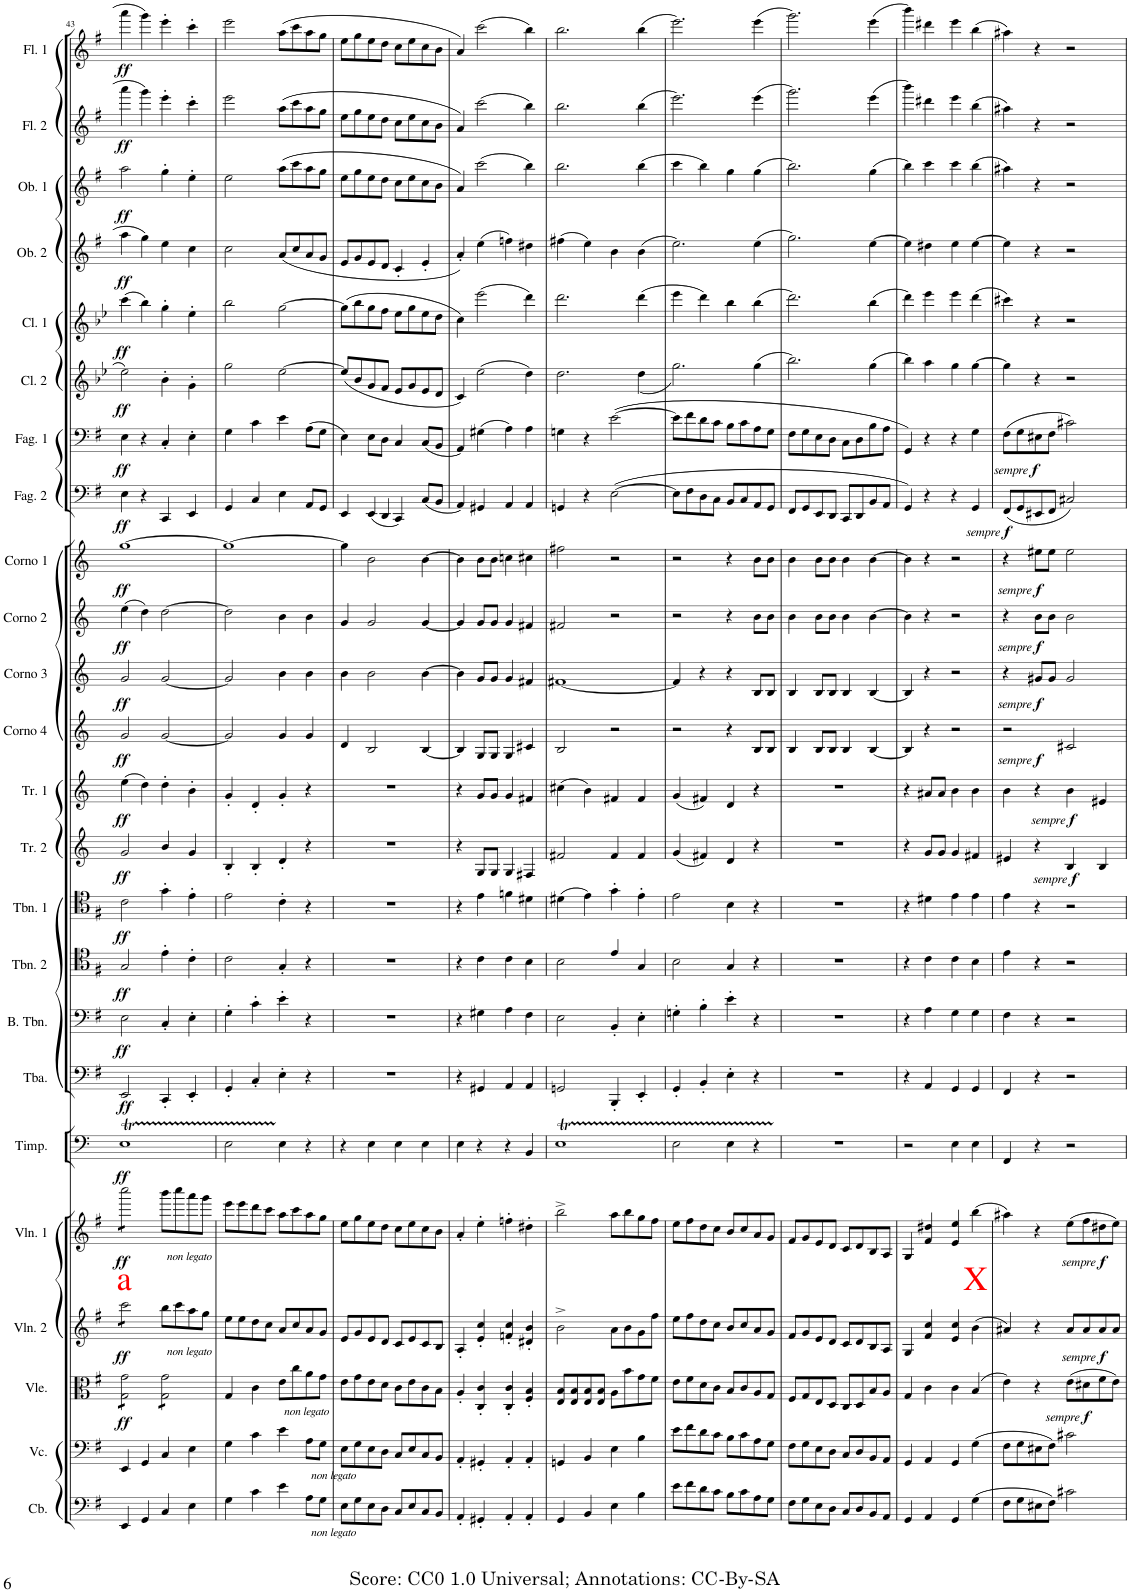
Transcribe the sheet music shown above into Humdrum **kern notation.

**kern	**kern	**kern	**dynam	**kern	**dynam	**kern	**text	**dynam	**kern	**dynam	**kern	**dynam	**kern	**dynam	**kern	**dynam	**kern	**dynam	**kern	**dynam	**kern	**dynam	**kern	**dynam	**kern	**dynam	**kern	**dynam	**kern	**dynam	**kern	**dynam	**kern	**dynam	**kern	**dynam	**kern	**dynam	**kern	**dynam	**kern	**dynam	**kern	**dynam	**kern	**dynam
*part24	*part23	*part22	*part22	*part21	*part21	*part20	*part20	*part20	*part19	*part19	*part18	*part18	*part17	*part17	*part16	*part16	*part15	*part15	*part14	*part14	*part13	*part13	*part12	*part12	*part11	*part11	*part10	*part10	*part9	*part9	*part8	*part8	*part7	*part7	*part6	*part6	*part5	*part5	*part4	*part4	*part3	*part3	*part2	*part2	*part1	*part1
*staff24	*staff23	*staff22	*staff22	*staff21	*staff21	*staff20	*staff20	*staff20	*staff19	*staff19	*staff18	*staff18	*staff17	*staff17	*staff16	*staff16	*staff15	*staff15	*staff14	*staff14	*staff13	*staff13	*staff12	*staff12	*staff11	*staff11	*staff10	*staff10	*staff9	*staff9	*staff8	*staff8	*staff7	*staff7	*staff6	*staff6	*staff5	*staff5	*staff4	*staff4	*staff3	*staff3	*staff2	*staff2	*staff1	*staff1
*I"Contrabassi	*I"Violoncelli	*I"Viole	*	*I"Violini 2	*	*I"Violini 1	*	*	*I"Timpani	*	*I"Tuba	*	*I"Bass Trombone	*	*I"Trombone Tenore 2	*	*I"Trombone Tenore 1	*	*I"Trombe in F 2	*	*I"Trombe in F 1	*	*I"Corno in F 4	*	*I"Corno in F 3	*	*I"Corno in F 2	*	*I"Corno in F 1	*	*I"Fagotto 2	*	*I"Fagotto 1	*	*I"Clarinetto in A 2	*	*I"Clarinetto in A 1	*	*I"Oboe 2	*	*I"Oboe 1	*	*I"Flauto 2	*	*I"Flauto 1	*
*I'Cb.	*I'Vc.	*I'Vle.	*	*I'Vln. 2	*	*I'Vln. 1	*	*	*I'Timp.	*	*I'Tba.	*	*I'B. Tbn.	*	*I'Tbn. 2	*	*I'Tbn. 1	*	*I'Tr. 2	*	*I'Tr. 1	*	*I'Corno 4	*	*I'Corno 3	*	*I'Corno 2	*	*I'Corno 1	*	*I'Fag. 2	*	*I'Fag. 1	*	*I'Cl. 2	*	*I'Cl. 1	*	*I'Ob. 2	*	*I'Ob. 1	*	*I'Fl. 2	*	*I'Fl. 1	*
!!LO:PB:g=z
*clefF4	*clefF4	*clefC3	*	*clefG2	*	*clefG2	*	*	*clefF4	*	*clefF4	*	*clefF4	*	*clefC4	*	*clefC4	*	*clefG2	*	*clefG2	*	*clefG2	*	*clefG2	*	*clefG2	*	*clefG2	*	*clefF4	*	*clefF4	*	*clefG2	*	*clefG2	*	*clefG2	*	*clefG2	*	*clefG2	*	*clefG2	*
*Trd7c12	*	*	*	*	*	*	*	*	*	*	*	*	*	*	*	*	*	*	*Trd-3c-5	*	*Trd-3c-5	*	*Trd4c7	*	*Trd4c7	*	*Trd4c7	*	*Trd4c7	*	*	*	*	*	*Trd2c3	*	*Trd2c3	*	*	*	*	*	*	*	*	*
*k[f#]	*k[f#]	*k[f#]	*	*k[f#]	*	*k[f#]	*	*	*k[]	*	*k[f#]	*	*k[f#]	*	*k[f#]	*	*k[f#]	*	*k[]	*	*k[]	*	*k[]	*	*k[]	*	*k[]	*	*k[]	*	*k[f#]	*	*k[f#]	*	*k[b-e-]	*	*k[b-e-]	*	*k[f#]	*	*k[f#]	*	*k[f#]	*	*k[f#]	*
*M2/2	*M2/2	*M2/2	*	*M2/2	*	*M2/2	*	*	*M2/2	*	*M2/2	*	*M2/2	*	*M2/2	*	*M2/2	*	*M2/2	*	*M2/2	*	*M2/2	*	*M2/2	*	*M2/2	*	*M2/2	*	*M2/2	*	*M2/2	*	*M2/2	*	*M2/2	*	*M2/2	*	*M2/2	*	*M2/2	*	*M2/2	*
*met(c|)	*met(c|)	*met(c|)	*	*met(c|)	*	*met(c|)	*	*	*met(c|)	*	*met(c|)	*	*met(c|)	*	*met(c|)	*	*met(c|)	*	*met(c|)	*	*met(c|)	*	*met(c|)	*	*met(c|)	*	*met(c|)	*	*met(c|)	*	*met(c|)	*	*met(c|)	*	*met(c|)	*	*met(c|)	*	*met(c|)	*	*met(c|)	*	*met(c|)	*	*met(c|)	*
=43	=43	=43	=43	=43	=43	=43	=43	=43	=43	=43	=43	=43	=43	=43	=43	=43	=43	=43	=43	=43	=43	=43	=43	=43	=43	=43	=43	=43	=43	=43	=43	=43	=43	=43	=43	=43	=43	=43	=43	=43	=43	=43	=43	=43	=43	=43
!	!	!	!LO:DY:b	!	!LO:DY:b	!	!LO:LY:b:color=#FF0000	!LO:DY:b	!	!LO:DY:b	!	!LO:DY:b	!	!LO:DY:b	!	!LO:DY:b	!	!LO:DY:b	!	!LO:DY:b	!	!LO:DY:b	!	!LO:DY:b	!	!LO:DY:b	!	!LO:DY:b	!	!LO:DY:b	!	!LO:DY:b	!	!LO:DY:b	!	!LO:DY:b	!	!LO:DY:b	!	!LO:DY:b	!	!LO:DY:b	!	!LO:DY:b	!	!LO:DY:b
*	*	*tremolo	*	*	*	*	*	*	*	*	*	*	*	*	*	*	*	*	*	*	*	*	*	*	*	*	*	*	*	*	*	*	*	*	*	*	*	*	*	*	*	*	*	*	*	*
*	*	*	*	*tremolo	*	*	*	*	*	*	*	*	*	*	*	*	*	*	*	*	*	*	*	*	*	*	*	*	*	*	*	*	*	*	*	*	*	*	*	*	*	*	*	*	*	*
*	*	*	*	*	*	*tremolo	*	*	*	*	*	*	*	*	*	*	*	*	*	*	*	*	*	*	*	*	*	*	*	*	*	*	*	*	*	*	*	*	*	*	*	*	*	*	*	*
4EE/	4EE/	8G\ 8g\L	ff	8ccc\L	ff	8cccc\L	a	ff	1Et	ff	2EE/	ff	2E\	ff	2G/	ff	2c\	ff	2g/	ff	(4ee\	ff	2g/	ff	2g/	ff	(4ee\	ff	[1gg	ff	4E\	ff	4E\	ff	2ee-\	ff	(4ccc\	ff	4aa\	ff	2aa\	ff	4aaa\	ff	4aaa\	ff
.	.	8G\ 8g\	.	8ccc\	.	8cccc\	.	.	.	.	.	.	.	.	.	.	.	.	.	.	.	.	.	.	.	.	.	.	.	.	.	.	.	.	.	.	.	.	.	.	.	.	.	.	.	.
4GG/	4GG/	8G\ 8g\	.	8ccc\	.	8cccc\	.	.	.	.	.	.	.	.	.	.	.	.	.	.	4dd\)	.	.	.	.	.	4dd\)	.	.	.	4r	.	4r	.	.	.	4bb-\)	.	4gg\	.	.	.	4ggg\	.	4ggg\	.
.	.	8G\ 8g\J	.	8ccc\J	.	8cccc\J	.	.	.	.	.	.	.	.	.	.	.	.	.	.	.	.	.	.	.	.	.	.	.	.	.	.	.	.	.	.	.	.	.	.	.	.	.	.	.	.
*	*	*	*	*	*	*Xtremolo	*	*	*	*	*	*	*	*	*	*	*	*	*	*	*	*	*	*	*	*	*	*	*	*	*	*	*	*	*	*	*	*	*	*	*	*	*	*	*	*
*	*	*	*	*Xtremolo	*	*	*	*	*	*	*	*	*	*	*	*	*	*	*	*	*	*	*	*	*	*	*	*	*	*	*	*	*	*	*	*	*	*	*	*	*	*	*	*	*	*
!	!	!	!	!	!	!LO:TX:b:i:t=non legato	!	!	!	!	!	!	!	!	!	!	!	!	!	!	!	!	!	!	!	!	!	!	!	!	!	!	!	!	!	!	!	!	!	!	!	!	!	!	!	!
!	!	!	!	!LO:TX:b:i:t=non legato	!	!	!	!	!	!	!	!	!	!	!	!	!	!	!	!	!	!	!	!	!	!	!	!	!	!	!	!	!	!	!	!	!	!	!	!	!	!	!	!	!	!
4C/	4C/	8G\ 8g\L	.	8bb\L	.	8bbb\L	.	.	.	.	4CC'/	.	4C'/	.	4e'\	.	4g'\	.	4b'/	.	4dd'\	.	[2g/	.	[2g/	.	[2dd\	.	.	.	4CC'/	.	4C'/	.	4b-'\	.	4gg'>\	.	4ee'>\	.	4gg'>\	.	4eee'\	.	4eee'\	.
.	.	8G\ 8g\	.	8ccc\	.	8cccc\	.	.	.	.	.	.	.	.	.	.	.	.	.	.	.	.	.	.	.	.	.	.	.	.	.	.	.	.	.	.	.	.	.	.	.	.	.	.	.	.
4E\	4E\	8G\ 8g\	.	8aa\	.	8aaa\	.	.	.	.	4EE'/	.	4E'\	.	4c'\	.	4e'\	.	4g'/	.	4b'\	.	.	.	.	.	.	.	.	.	4EE'/	.	4E'\	.	4g'\	.	4ee-'>\	.	4cc'>\	.	4ee'>\	.	4ccc'\	.	4ccc'\	.
.	.	8G\ 8g\J	.	8gg\J	.	8ggg\J	.	.	.	.	.	.	.	.	.	.	.	.	.	.	.	.	.	.	.	.	.	.	.	.	.	.	.	.	.	.	.	.	.	.	.	.	.	.	.	.
*	*	*Xtremolo	*	*	*	*	*	*	*	*	*	*	*	*	*	*	*	*	*	*	*	*	*	*	*	*	*	*	*	*	*	*	*	*	*	*	*	*	*	*	*	*	*	*	*	*
=44	=44	=44	=44	=44	=44	=44	=44	=44	=44	=44	=44	=44	=44	=44	=44	=44	=44	=44	=44	=44	=44	=44	=44	=44	=44	=44	=44	=44	=44	=44	=44	=44	=44	=44	=44	=44	=44	=44	=44	=44	=44	=44	=44	=44	=44	=44
4G\	4G\	4G/	.	8ee\L	.	8eee\L	.	.	2ETTT\	.	4GG'/	.	4G'\	.	2c\	.	2e\	.	4B'/	.	4g'/	.	2g/]	.	2g/]	.	2dd\]	.	1gg_	.	4GG/	.	4G\	.	2gg\	.	2bb-\	.	2cc\	.	2ee\	.	2eee\	.	2eee\	.
.	.	.	.	8ee\	.	8eee\	.	.	.	.	.	.	.	.	.	.	.	.	.	.	.	.	.	.	.	.	.	.	.	.	.	.	.	.	.	.	.	.	.	.	.	.	.	.	.	.
4c\	4c\	4c\	.	8dd\	.	8ddd\	.	.	.	.	4C'/	.	4c'\	.	.	.	.	.	4B'/	.	4d'/	.	.	.	.	.	.	.	.	.	4C/	.	4c\	.	.	.	.	.	.	.	.	.	.	.	.	.
.	.	.	.	8cc\J	.	8ccc\J	.	.	.	.	.	.	.	.	.	.	.	.	.	.	.	.	.	.	.	.	.	.	.	.	.	.	.	.	.	.	.	.	.	.	.	.	.	.	.	.
!	!	!LO:TX:b:i:t=non legato	!	!	!	!	!	!	!	!	!	!	!	!	!	!	!	!	!	!	!	!	!	!	!	!	!	!	!	!	!	!	!	!	!	!	!	!	!	!	!	!	!	!	!	!
4e\	4e\	8e\L	.	8a/L	.	8aa\L	.	.	4E\	.	4E'\	.	4e'\	.	4G'/	.	4c'\	.	4d'/	.	4g'/	.	4g/	.	4b\	.	4b\	.	.	.	4E\	.	4e\	.	[2ee-\	.	[2gg\	.	(8a/L	.	(8aa\L	.	(8aa\L	.	(8aa\L	.
.	.	8cc\	.	8cc/	.	8ccc\	.	.	.	.	.	.	.	.	.	.	.	.	.	.	.	.	.	.	.	.	.	.	.	.	.	.	.	.	.	.	.	.	8cc/	.	8ccc\	.	8ccc\	.	8ccc\	.
!	!LO:TX:b:i:t=non legato	!	!	!	!	!	!	!	!	!	!	!	!	!	!	!	!	!	!	!	!	!	!	!	!	!	!	!	!	!	!	!	!	!	!	!	!	!	!	!	!	!	!	!	!	!
!LO:TX:b:i:t=non legato	!	!	!	!	!	!	!	!	!	!	!	!	!	!	!	!	!	!	!	!	!	!	!	!	!	!	!	!	!	!	!	!	!	!	!	!	!	!	!	!	!	!	!	!	!	!
8A\L	8A\L	8a\	.	8a/	.	8aa\	.	.	4r	.	4r	.	4r	.	4r	.	4r	.	4r	.	4r	.	4g/	.	4b\	.	4b\	.	.	.	8AA/L	.	(8A\L	.	.	.	.	.	8a/	.	8aa\	.	8aa\	.	8aa\	.
8G\J	8G\J	8g\J	.	8g/J	.	8gg\J	.	.	.	.	.	.	.	.	.	.	.	.	.	.	.	.	.	.	.	.	.	.	.	.	8GG/J	.	8G\J	.	.	.	.	.	8g/J	.	8gg\J	.	8gg\J	.	8gg\J	.
=45	=45	=45	=45	=45	=45	=45	=45	=45	=45	=45	=45	=45	=45	=45	=45	=45	=45	=45	=45	=45	=45	=45	=45	=45	=45	=45	=45	=45	=45	=45	=45	=45	=45	=45	=45	=45	=45	=45	=45	=45	=45	=45	=45	=45	=45	=45
8E\L	8E\L	8e\L	.	8e/L	.	8ee\L	.	.	4r	.	1r	.	1r	.	1r	.	1r	.	1r	.	1r	.	4d/	.	4b\	.	4g/	.	4gg\]	.	4EE/	.	4E\)	.	(8ee-/L]	.	(8gg\L]	.	8e/L	.	8ee\L	.	8ee\L	.	8ee\L	.
8G\	8G\	8g\	.	8g/	.	8gg\	.	.	.	.	.	.	.	.	.	.	.	.	.	.	.	.	.	.	.	.	.	.	.	.	.	.	.	.	8b-/	.	8bb-\	.	8g/	.	8gg\	.	8gg\	.	8gg\	.
8E\	8E\	8e\	.	8e/	.	8ee\	.	.	4E\	.	.	.	.	.	.	.	.	.	.	.	.	.	2B/	.	2b\	.	2g/	.	2b\	.	(<8EE/L	.	8E\L	.	8g/	.	8gg\	.	8e/	.	8ee\	.	8ee\	.	8ee\	.
8D\J	8D\J	8d\J	.	8d/J	.	8dd\J	.	.	.	.	.	.	.	.	.	.	.	.	.	.	.	.	.	.	.	.	.	.	.	.	8DD/J	.	8D\J	.	8f/J	.	8ff\J	.	8d/J	.	8dd\J	.	8dd\J	.	8dd\J	.
8C/L	8C/L	8c\L	.	8c/L	.	8cc\L	.	.	4E\	.	.	.	.	.	.	.	.	.	.	.	.	.	.	.	.	.	.	.	.	.	4CC/)	.	4C/	.	8e-/L	.	8ee-\L	.	4c'/	.	8cc\L	.	8cc\L	.	8cc\L	.
8E/	8E/	8e\	.	8e/	.	8ee\	.	.	.	.	.	.	.	.	.	.	.	.	.	.	.	.	.	.	.	.	.	.	.	.	.	.	.	.	8g/	.	8gg\	.	.	.	8ee\	.	8ee\	.	8ee\	.
8C/	8C/	8c\	.	8c/	.	8cc\	.	.	4E\	.	.	.	.	.	.	.	.	.	.	.	.	.	[4B/	.	[4b\	.	[4g/	.	[4b\	.	(8C/L	.	(8C/L	.	8e-/	.	8ee-\	.	4e'/	.	8cc\	.	8cc\	.	8cc\	.
8BB/J	8BB/J	8B\J	.	8B/J	.	8b\J	.	.	.	.	.	.	.	.	.	.	.	.	.	.	.	.	.	.	.	.	.	.	.	.	8BB/J	.	8BB/J	.	8d/J	.	8dd\J	.	.	.	8b\J	.	8b\J	.	8b\J	.
=46	=46	=46	=46	=46	=46	=46	=46	=46	=46	=46	=46	=46	=46	=46	=46	=46	=46	=46	=46	=46	=46	=46	=46	=46	=46	=46	=46	=46	=46	=46	=46	=46	=46	=46	=46	=46	=46	=46	=46	=46	=46	=46	=46	=46	=46	=46
4AA'/	4AA'/	4A'/	.	4A'/	.	4a'/	.	.	4E\	.	4r	.	4r	.	4r	.	4r	.	4r	.	4r	.	4B/]	.	4b\]	.	4g/]	.	4b\]	.	4AA/)	.	4AA/)	.	4c/)	.	4cc\)	.	4a'/)	.	4a/)	.	4a/)	.	4a/)	.
4GG#X'/	4GG#X'/	4C/' 4c/'	.	4e/' 4cc/'	.	4ee'\	.	.	4r	.	4GG#X/	.	4G#X\	.	4c\	.	4e\	.	8G/L	.	8g/L	.	8G/L	.	8g/L	.	8g/L	.	8b\L	.	4GG#X/	.	(4G#X\	.	(2ee-\	.	(2eee-\	.	(4ee\	.	(2ccc\	.	(2ccc\	.	(2ccc\	.
.	.	.	.	.	.	.	.	.	.	.	.	.	.	.	.	.	.	.	8G/J	.	8g/J	.	8G/J	.	8g/J	.	8g/J	.	8b\J	.	.	.	.	.	.	.	.	.	.	.	.	.	.	.	.	.
4AA'/	4AA'/	4C/' 4c/'	.	4fn/' 4cc/'	.	4ffn'\	.	.	4r	.	4AA/	.	4A\	.	4c\	.	4fn\	.	4G/	.	4g/	.	4G/	.	4g/	.	4g/	.	4ccn\	.	4AA/	.	4A\)	.	.	.	.	.	4ffn\)	.	.	.	.	.	.	.
4AA'/	4AA'/	4F#/' 4B/'	.	4d#X/' 4b/'	.	4dd#X'\	.	.	4BB/	.	4AA/	.	4F#\	.	4B\	.	4d#X\	.	4F#X/	.	4f#X/	.	4c#X/	.	4f#X/	.	4f#X/	.	4cc#X\	.	4AA/	.	4A\	.	4dd\)	.	4ddd\)	.	4dd#X\	.	4bb\)	.	4bb\)	.	4bb\)	.
=47	=47	=47	=47	=47	=47	=47	=47	=47	=47	=47	=47	=47	=47	=47	=47	=47	=47	=47	=47	=47	=47	=47	=47	=47	=47	=47	=47	=47	=47	=47	=47	=47	=47	=47	=47	=47	=47	=47	=47	=47	=47	=47	=47	=47	=47	=47
4GG/	4GGn/	8E/ 8B/L	.	2b^\	.	2bb^\	.	.	1Et	.	2GGn/	.	2E\	.	2B\	.	(4d#X\	.	2f#X/	.	(4cc#X\	.	2B/	.	[1f#X	.	2f#X/	.	2ff#X\	.	4GGn/	.	4Gn\	.	2.dd\	.	2.ddd\	.	(4ff#X\	.	2.bb\	.	2.bb\	.	2.bb\	.
.	.	8E/ 8B/	.	.	.	.	.	.	.	.	.	.	.	.	.	.	.	.	.	.	.	.	.	.	.	.	.	.	.	.	.	.	.	.	.	.	.	.	.	.	.	.	.	.	.	.
4BB/	4BB/	8E/ 8B/	.	.	.	.	.	.	.	.	.	.	.	.	.	.	4e\)	.	.	.	4b\)	.	.	.	.	.	.	.	.	.	4r	.	4r	.	.	.	.	.	4ee\)	.	.	.	.	.	.	.
.	.	8E/ 8B/J	.	.	.	.	.	.	.	.	.	.	.	.	.	.	.	.	.	.	.	.	.	.	.	.	.	.	.	.	.	.	.	.	.	.	.	.	.	.	.	.	.	.	.	.
4E\	4E\	8A\L	.	8a\L	.	8aa\L	.	.	.	.	4BBB'/	.	4BB'/	.	4e'/	.	4g'\	.	4f#/	.	4f#X/	.	2r	.	.	.	2r	.	2r	.	([2E\	.	([2e\	.	.	.	.	.	4b\	.	.	.	.	.	.	.
.	.	8b\	.	8b\	.	8bb\	.	.	.	.	.	.	.	.	.	.	.	.	.	.	.	.	.	.	.	.	.	.	.	.	.	.	.	.	.	.	.	.	.	.	.	.	.	.	.	.
4B\	4B\	8g\	.	8g\	.	8gg\	.	.	.	.	4EE'/	.	4E'\	.	4G'/	.	4e'\	.	4f#/	.	4f#/	.	.	.	.	.	.	.	.	.	.	.	.	.	(<4dd\	.	(4ddd\	.	(4b\	.	(>4bb\	.	(4bb\	.	(4bb\	.
.	.	8f#\J	.	8ff#\J	.	8ff#\J	.	.	.	.	.	.	.	.	.	.	.	.	.	.	.	.	.	.	.	.	.	.	.	.	.	.	.	.	.	.	.	.	.	.	.	.	.	.	.	.
=48	=48	=48	=48	=48	=48	=48	=48	=48	=48	=48	=48	=48	=48	=48	=48	=48	=48	=48	=48	=48	=48	=48	=48	=48	=48	=48	=48	=48	=48	=48	=48	=48	=48	=48	=48	=48	=48	=48	=48	=48	=48	=48	=48	=48	=48	=48
8e\L	8e\L	8e\L	.	8ee\L	.	8ee\L	.	.	2E\	.	4GG'/	.	4Gn'\	.	2B\	.	2e\	.	(4g/	.	(4g/	.	2r	.	4f#/]	.	2r	.	2r	.	8E\L]	.	8e\L]	.	2.gg\)	.	4eee-\	.	2.ee\)	.	4ccc\	.	2.eee\)	.	2.eee\)	.
8f#\	8f#\	8f#\	.	8ff#\	.	8ff#\	.	.	.	.	.	.	.	.	.	.	.	.	.	.	.	.	.	.	.	.	.	.	.	.	8F#\	.	8f#\	.	.	.	.	.	.	.	.	.	.	.	.	.
8d\	8d\	8d\	.	8dd\	.	8dd\	.	.	.	.	4BB'/	.	4B'\	.	.	.	.	.	4f#X/)	.	4f#X/)	.	.	.	4r	.	.	.	.	.	8D\	.	8d\	.	.	.	4ddd\)	.	.	.	4bb\)	.	.	.	.	.
8c\J	8c\J	8c\J	.	8cc\J	.	8cc\J	.	.	.	.	.	.	.	.	.	.	.	.	.	.	.	.	.	.	.	.	.	.	.	.	8C\J	.	8c\J	.	.	.	.	.	.	.	.	.	.	.	.	.
8B\L	8B\L	8B/L	.	8b/L	.	8b/L	.	.	4E\	.	4E'\	.	4e'\	.	4G/	.	4B\	.	4d/	.	4d/	.	4r	.	4r	.	4r	.	4r	.	8BB/L	.	8B\L	.	.	.	4bb-\	.	.	.	4gg\	.	.	.	.	.
8c\	8c\	8c/	.	8cc/	.	8cc/	.	.	.	.	.	.	.	.	.	.	.	.	.	.	.	.	.	.	.	.	.	.	.	.	8C/	.	8c\	.	.	.	.	.	.	.	.	.	.	.	.	.
8A\	8A\	8A/	.	8a/	.	8a/	.	.	4r	.	4r	.	4r	.	4r	.	4r	.	4r	.	4r	.	8B/L	.	8B/L	.	8b\L	.	8b\L	.	8AA/	.	8A\	.	(4gg\	.	(>4bb-\	.	(4ee\	.	(4gg\	.	(4eee\	.	(4eee\	.
8G\J	8G\J	8G/J	.	8g/J	.	8g/J	.	.	.	.	.	.	.	.	.	.	.	.	.	.	.	.	8B/J	.	8B/J	.	8b\J	.	8b\J	.	8GG/J	.	8G\J	.	.	.	.	.	.	.	.	.	.	.	.	.
=49	=49	=49	=49	=49	=49	=49	=49	=49	=49	=49	=49	=49	=49	=49	=49	=49	=49	=49	=49	=49	=49	=49	=49	=49	=49	=49	=49	=49	=49	=49	=49	=49	=49	=49	=49	=49	=49	=49	=49	=49	=49	=49	=49	=49	=49	=49
8F#\L	8F#\L	8F#/L	.	8f#/L	.	8f#/L	.	.	1r	.	1r	.	1r	.	1r	.	1r	.	1r	.	1r	.	4B/	.	4B/	.	4b\	.	4b\	.	8FF#/L	.	8F#\L	.	2.bb-\)	.	2.ddd\)	.	2.gg\)	.	2.bb\)	.	2.ggg\)	.	2.ggg\)	.
8G\	8G\	8G/	.	8g/	.	8g/	.	.	.	.	.	.	.	.	.	.	.	.	.	.	.	.	.	.	.	.	.	.	.	.	8GG/	.	8G\	.	.	.	.	.	.	.	.	.	.	.	.	.
8E\	8E\	8E/	.	8e/	.	8e/	.	.	.	.	.	.	.	.	.	.	.	.	.	.	.	.	8B/L	.	8B/L	.	8b\L	.	8b\L	.	8EE/	.	8E\	.	.	.	.	.	.	.	.	.	.	.	.	.
8D\J	8D\J	8D/J	.	8d/J	.	8d/J	.	.	.	.	.	.	.	.	.	.	.	.	.	.	.	.	8B/J	.	8B/J	.	8b\J	.	8b\J	.	8DD/J	.	8D\J	.	.	.	.	.	.	.	.	.	.	.	.	.
8C/L	8C/L	8C/L	.	8c/L	.	8c/L	.	.	.	.	.	.	.	.	.	.	.	.	.	.	.	.	4B/	.	4B/	.	4b\	.	4b\	.	8CC/L	.	8C\L	.	.	.	.	.	.	.	.	.	.	.	.	.
8D/	8D/	8D/	.	8d/	.	8d/	.	.	.	.	.	.	.	.	.	.	.	.	.	.	.	.	.	.	.	.	.	.	.	.	8DD/	.	8D\	.	.	.	.	.	.	.	.	.	.	.	.	.
8BB/	8BB/	8B/	.	8B/	.	8B/	.	.	.	.	.	.	.	.	.	.	.	.	.	.	.	.	[4B/	.	[4B/	.	[4b\	.	[4b\	.	8BB/	.	8B\	.	(4gg\	.	(4bb-\	.	[4ee\	.	(>4gg\	.	(4eee\	.	(4eee\	.
8AA/J	8AA/J	8A/J	.	8A/J	.	8A/J	.	.	.	.	.	.	.	.	.	.	.	.	.	.	.	.	.	.	.	.	.	.	.	.	8AA/J	.	8A\J	.	.	.	.	.	.	.	.	.	.	.	.	.
=50	=50	=50	=50	=50	=50	=50	=50	=50	=50	=50	=50	=50	=50	=50	=50	=50	=50	=50	=50	=50	=50	=50	=50	=50	=50	=50	=50	=50	=50	=50	=50	=50	=50	=50	=50	=50	=50	=50	=50	=50	=50	=50	=50	=50	=50	=50
4GG/	4GG/	4G/	.	4G/	.	4G/	.	.	2r	.	4r	.	4r	.	4r	.	4r	.	4r	.	4r	.	4B/]	.	4B/]	.	4b\]	.	4b\]	.	4GG/)	.	4GG/)	.	4bb-\)	.	4ddd\)	.	4ee\]	.	4bb\)	.	4bbb\)	.	4bbb\)	.
4AA/	4AA/	4c\	.	4f#/ 4cc/	.	4f#/ 4dd#X/	.	.	.	.	4AA/	.	4A\	.	4c\	.	4d#X\	.	8g/L	.	8a#X/L	.	4r	.	4r	.	4r	.	4r	.	4r	.	4r	.	4aa\	.	4eee-\	.	4dd#X\	.	4ccc\	.	4ddd#X\	.	4ddd#X\	.
.	.	.	.	.	.	.	.	.	.	.	.	.	.	.	.	.	.	.	8g/J	.	8a#/J	.	.	.	.	.	.	.	.	.	.	.	.	.	.	.	.	.	.	.	.	.	.	.	.	.
4GG/	4GG/	4c\	.	4e/ 4cc/	.	4e/ 4ee/	.	.	4E\	.	4GG/	.	4G\	.	4c\	.	4e\	.	4g/	.	4b\	.	2r	.	2r	.	2r	.	2r	.	4r	.	4r	.	4gg\	.	4eee-\	.	4ee\	.	4ccc\	.	4eee\	.	4eee\	.
!	!	!	!	!	!	!	!LO:LY:b:color=#FF0000	!	!	!	!	!	!	!	!	!	!	!	!	!	!	!	!	!	!	!	!	!	!	!	!	!	!	!	!	!	!	!	!	!	!	!	!	!	!	!
(4G\	(4G\	(4B/	.	(4b\	.	(4bb\	X	.	4E\	.	4GG/	.	4G\	.	4B\	.	4e\	.	4f#X/	.	4b\	.	.	.	.	.	.	.	.	.	4GG/	.	4G\	.	[4gg\	.	(>4ddd\	.	[4ee\	.	(>4bb\	.	(4bb\	.	(4bb\	.
=51	=51	=51	=51	=51	=51	=51	=51	=51	=51	=51	=51	=51	=51	=51	=51	=51	=51	=51	=51	=51	=51	=51	=51	=51	=51	=51	=51	=51	=51	=51	=51	=51	=51	=51	=51	=51	=51	=51	=51	=51	=51	=51	=51	=51	=51	=51
!	!	!	!	!	!	!	!	!	!	!	!	!	!	!	!	!	!	!	!	!	!	!	!	!	!	!	!	!	!	!	!	!LO:DY:b	!	!	!	!	!	!	!	!	!	!	!	!	!	!
!	!	!	!	!	!	!	!	!	!	!	!	!	!	!	!	!	!	!	!	!	!	!	!	!	!	!	!	!	!	!	!	!LO:DY:n=1:b	!	!LO:DY:b	!	!	!	!	!	!	!	!	!	!	!	!
!	!	!	!	!	!	!	!	!	!	!	!	!	!	!	!	!	!	!	!	!	!	!	!	!	!	!	!	!	!	!	!	!	!	!LO:DY:n=1:b	!	!	!	!	!	!	!	!	!	!	!	!
*	*	*	*	*	*	*	*	*	*	*	*	*	*	*	*	*	*	*	*	*	*	*	*^	*	*	*	*	*	*	*	*	*	*	*	*	*	*	*	*	*	*	*	*	*	*	*
8F#\L	8F#\L	4e\)	.	4a#X/)	.	4aa#X\)	.	.	4FF/	.	4FF#/	.	4F#\	.	4e\	.	4e\	.	4e#X/	.	4b\	.	2r	4ryy	.	4r	.	4r	.	4r	.	(8FF#/L	other-dynamics f	(8F#\L	other-dynamics f	4gg\]	.	4ccc#X\)	.	4ee\]	.	4aa#X\)	.	4aa#X\)	.	4aa#X\)	.
8G\	8G\	.	.	.	.	.	.	.	.	.	.	.	.	.	.	.	.	.	.	.	.	.	.	.	.	.	.	.	.	.	.	8GG/	.	8G\	.	.	.	.	.	.	.	.	.	.	.	.	.
!	!	!	!	!	!	!	!	!	!	!	!	!	!	!	!	!	!	!	!	!	!	!	!	!	!LO:DY:b	!	!	!	!	!	!	!	!	!	!	!	!	!	!	!	!	!	!	!	!	!	!
!	!	!	!	!	!	!	!	!	!	!	!	!	!	!	!	!	!	!	!	!	!	!	!	!	!LO:DY:n=1:b	!	!LO:DY:b	!	!	!	!	!	!	!	!	!	!	!	!	!	!	!	!	!	!	!	!
!	!	!	!	!	!	!	!	!	!	!	!	!	!	!	!	!	!	!	!	!	!	!	!	!	!	!	!LO:DY:n=1:b	!	!LO:DY:b	!	!	!	!	!	!	!	!	!	!	!	!	!	!	!	!	!	!
!	!	!	!	!	!	!	!	!	!	!	!	!	!	!	!	!	!	!	!	!	!	!	!	!	!	!	!	!	!LO:DY:n=1:b	!	!LO:DY:b	!	!	!	!	!	!	!	!	!	!	!	!	!	!	!	!
!	!	!	!	!	!	!	!	!	!	!	!	!	!	!	!	!	!	!	!	!	!	!	!	!	!	!	!	!	!	!	!LO:DY:n=1:b	!	!	!	!	!	!	!	!	!	!	!	!	!	!	!	!
8E#X\	8E#X\	4r	.	4r	.	4r	.	.	4r	.	4r	.	4r	.	4r	.	4r	.	4r	.	4r	.	.	2.ryy	other-dynamics f	8g#X/L	other-dynamics f	8b\L	other-dynamics f	8ee#X\L	other-dynamics f	8EE#X/	.	8E#X\	.	4r	.	4r	.	4r	.	4r	.	4r	.	4r	.
8F#\J)	8F#\J)	.	.	.	.	.	.	.	.	.	.	.	.	.	.	.	.	.	.	.	.	.	.	.	.	8g#/J	.	8b\J	.	8ee#\J	.	8FF#/J	.	8F#\J	.	.	.	.	.	.	.	.	.	.	.	.	.
!	!	!	!	!	!	!	!	!	!	!	!	!	!	!	!	!	!	!	!	!LO:DY:b	!	!	!	!	!	!	!	!	!	!	!	!	!	!	!	!	!	!	!	!	!	!	!	!	!	!	!
!	!	!	!	!	!	!	!	!	!	!	!	!	!	!	!	!	!	!	!	!LO:DY:n=1:b	!	!LO:DY:b	!	!	!	!	!	!	!	!	!	!	!	!	!	!	!	!	!	!	!	!	!	!	!	!	!
!	!	!	!	!	!	!	!	!	!	!	!	!	!	!	!	!	!	!	!	!	!	!LO:DY:n=1:b	!	!	!	!	!	!	!	!	!	!	!	!	!	!	!	!	!	!	!	!	!	!	!	!	!
2c#X\	2c#X\	(8e\L	.	8a#/L	.	(8ee\L	.	.	2r	.	2r	.	2r	.	2r	.	2r	.	4B/	other-dynamics f	4b\	other-dynamics f	2c#X/	.	.	2g#/	.	2b\	.	2ee#\	.	2C#X/)	.	2c#X\)	.	2r	.	2r	.	2r	.	2r	.	2r	.	2r	.
!	!	!	!LO:DY:b	!	!	!	!	!	!	!	!	!	!	!	!	!	!	!	!	!	!	!	!	!	!	!	!	!	!	!	!	!	!	!	!	!	!	!	!	!	!	!	!	!	!	!	!
!	!	!	!LO:DY:n=1:b	!	!	!	!	!	!	!	!	!	!	!	!	!	!	!	!	!	!	!	!	!	!	!	!	!	!	!	!	!	!	!	!	!	!	!	!	!	!	!	!	!	!	!	!
.	.	8d#X\	other-dynamics f	8a#/	.	8ff#\	.	.	.	.	.	.	.	.	.	.	.	.	.	.	.	.	.	.	.	.	.	.	.	.	.	.	.	.	.	.	.	.	.	.	.	.	.	.	.	.	.
!	!	!	!	!	!LO:DY:b	!	!	!	!	!	!	!	!	!	!	!	!	!	!	!	!	!	!	!	!	!	!	!	!	!	!	!	!	!	!	!	!	!	!	!	!	!	!	!	!	!	!
!	!	!	!	!	!LO:DY:n=1:b	!	!	!LO:DY:b	!	!	!	!	!	!	!	!	!	!	!	!	!	!	!	!	!	!	!	!	!	!	!	!	!	!	!	!	!	!	!	!	!	!	!	!	!	!	!
!	!	!	!	!	!	!	!	!LO:DY:n=1:b	!	!	!	!	!	!	!	!	!	!	!	!	!	!	!	!	!	!	!	!	!	!	!	!	!	!	!	!	!	!	!	!	!	!	!	!	!	!	!
.	.	8f#\	.	8a#/	other-dynamics f	8dd#X\	.	other-dynamics f	.	.	.	.	.	.	.	.	.	.	4B/	.	4e#X/	.	.	.	.	.	.	.	.	.	.	.	.	.	.	.	.	.	.	.	.	.	.	.	.	.	.
.	.	8e\J)	.	8a#/J	.	8ee\J)	.	.	.	.	.	.	.	.	.	.	.	.	.	.	.	.	.	.	.	.	.	.	.	.	.	.	.	.	.	.	.	.	.	.	.	.	.	.	.	.	.
*	*	*	*	*	*	*	*	*	*	*	*	*	*	*	*	*	*	*	*	*	*	*	*v	*v	*	*	*	*	*	*	*	*	*	*	*	*	*	*	*	*	*	*	*	*	*	*	*
=	=	=	=	=	=	=	=	=	=	=	=	=	=	=	=	=	=	=	=	=	=	=	=	=	=	=	=	=	=	=	=	=	=	=	=	=	=	=	=	=	=	=	=	=	=	=
*-	*-	*-	*-	*-	*-	*-	*-	*-	*-	*-	*-	*-	*-	*-	*-	*-	*-	*-	*-	*-	*-	*-	*-	*-	*-	*-	*-	*-	*-	*-	*-	*-	*-	*-	*-	*-	*-	*-	*-	*-	*-	*-	*-	*-	*-	*-
